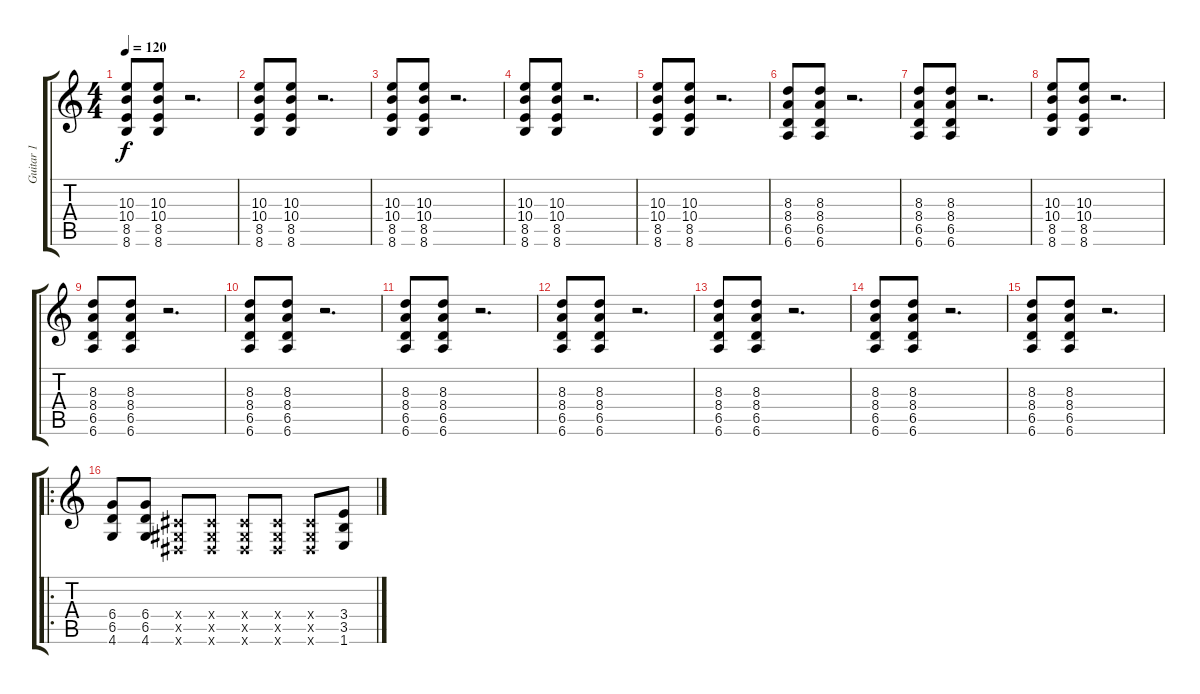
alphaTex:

\track ("Guitar 1" "Guitar 1") {instrument overdrivenguitar}
\staff {score tabs}
\tuning (Eb4 Bb3 Gb3 Db3 Ab2 Eb2) {hide}
\ts (4 4)
\tempo 120
\clef g2
\ks c
(10.3 10.4 8.5 8.6).8{dy f} (10.3 10.4 8.5 8.6).8 r.2{d} |
(10.3 10.4 8.5 8.6).8 (10.3 10.4 8.5 8.6).8 r.2{d} |
(10.3 10.4 8.5 8.6).8 (10.3 10.4 8.5 8.6).8 r.2{d} |
(10.3 10.4 8.5 8.6).8 (10.3 10.4 8.5 8.6).8 r.2{d} |
(10.3 10.4 8.5 8.6).8 (10.3 10.4 8.5 8.6).8 r.2{d} |
(8.3 8.4 6.5 6.6).8 (8.3 8.4 6.5 6.6).8 r.2{d} |
(8.3 8.4 6.5 6.6).8 (8.3 8.4 6.5 6.6).8 r.2{d} |
(10.3 10.4 8.5 8.6).8 (10.3 10.4 8.5 8.6).8 r.2{d} |
(8.3 8.4 6.5 6.6).8 (8.3 8.4 6.5 6.6).8 r.2{d} |
(8.3 8.4 6.5 6.6).8 (8.3 8.4 6.5 6.6).8 r.2{d} |
(8.3 8.4 6.5 6.6).8 (8.3 8.4 6.5 6.6).8 r.2{d} |
(8.3 8.4 6.5 6.6).8 (8.3 8.4 6.5 6.6).8 r.2{d} |
(8.3 8.4 6.5 6.6).8 (8.3 8.4 6.5 6.6).8 r.2{d} |
(8.3 8.4 6.5 6.6).8 (8.3 8.4 6.5 6.6).8 r.2{d} |
(8.3 8.4 6.5 6.6).8 (8.3 8.4 6.5 6.6).8 r.2{d} |
\ro
(6.4 6.5 4.6).8 (6.4 6.5 4.6).8 (0.4{x} 0.5{x} 0.6{x}).8 (0.4{x} 0.5{x} 0.6{x}).8 (0.4{x} 0.5{x} 0.6{x}).8 (0.4{x} 0.5{x} 0.6{x}).8 (0.4{x} 0.5{x} 0.6{x}).8 (3.4{ss} 3.5{ss} 1.6{ss}).8
